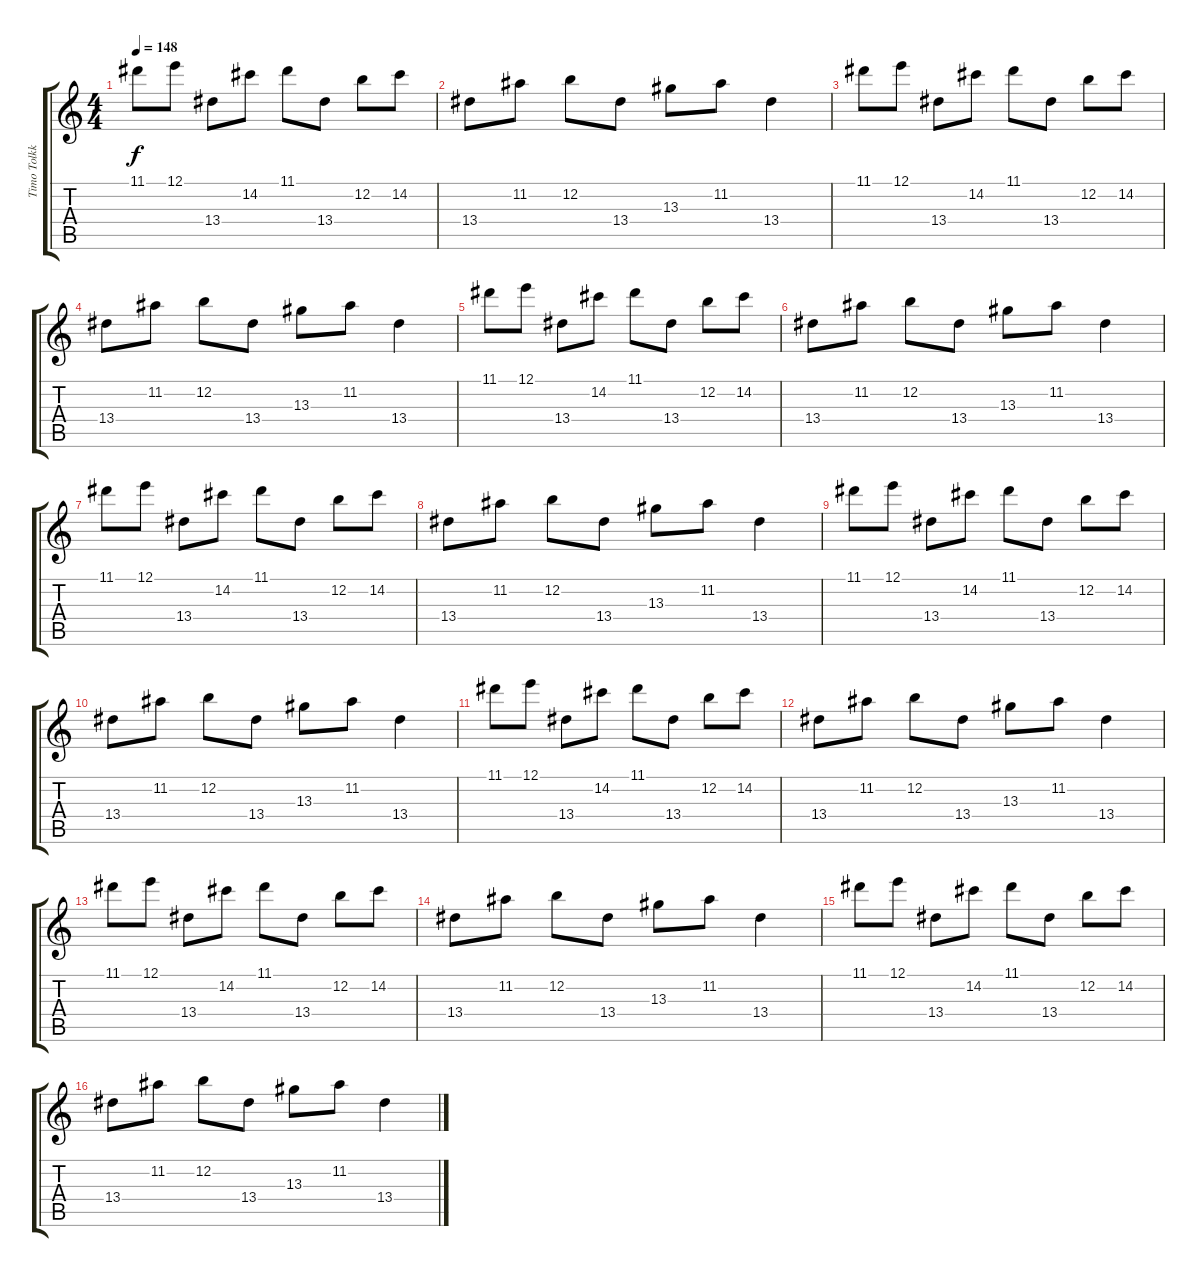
\track ("Timo Tolkki" "Timo Tolkk") {instrument overdrivenguitar}
\staff {score tabs}
\tuning (E4 B3 G3 D3 A2 E2) {hide}
\ts (4 4)
\tempo 148
\clef g2
\ks c
11.1.8{dy f instrument acousticguitarsteel} 12.1.8 13.4.8 14.2.8 11.1.8 13.4.8 12.2.8 14.2.8 |
13.4.8 11.2.8 12.2.8 13.4.8 13.3.8 11.2.8 13.4.4 |
11.1.8 12.1.8 13.4.8 14.2.8 11.1.8 13.4.8 12.2.8 14.2.8 |
13.4.8 11.2.8 12.2.8 13.4.8 13.3.8 11.2.8 13.4.4 |
11.1.8 12.1.8 13.4.8 14.2.8 11.1.8 13.4.8 12.2.8 14.2.8 |
13.4.8 11.2.8 12.2.8 13.4.8 13.3.8 11.2.8 13.4.4 |
11.1.8 12.1.8 13.4.8 14.2.8 11.1.8 13.4.8 12.2.8 14.2.8 |
13.4.8 11.2.8 12.2.8 13.4.8 13.3.8 11.2.8 13.4.4 |
11.1.8 12.1.8 13.4.8 14.2.8 11.1.8 13.4.8 12.2.8 14.2.8 |
13.4.8 11.2.8 12.2.8 13.4.8 13.3.8 11.2.8 13.4.4 |
11.1.8 12.1.8 13.4.8 14.2.8 11.1.8 13.4.8 12.2.8 14.2.8 |
13.4.8 11.2.8 12.2.8 13.4.8 13.3.8 11.2.8 13.4.4 |
11.1.8 12.1.8 13.4.8 14.2.8 11.1.8 13.4.8 12.2.8 14.2.8 |
13.4.8 11.2.8 12.2.8 13.4.8 13.3.8 11.2.8 13.4.4 |
11.1.8 12.1.8 13.4.8 14.2.8 11.1.8 13.4.8 12.2.8 14.2.8 |
13.4.8 11.2.8 12.2.8 13.4.8 13.3.8 11.2.8 13.4.4
